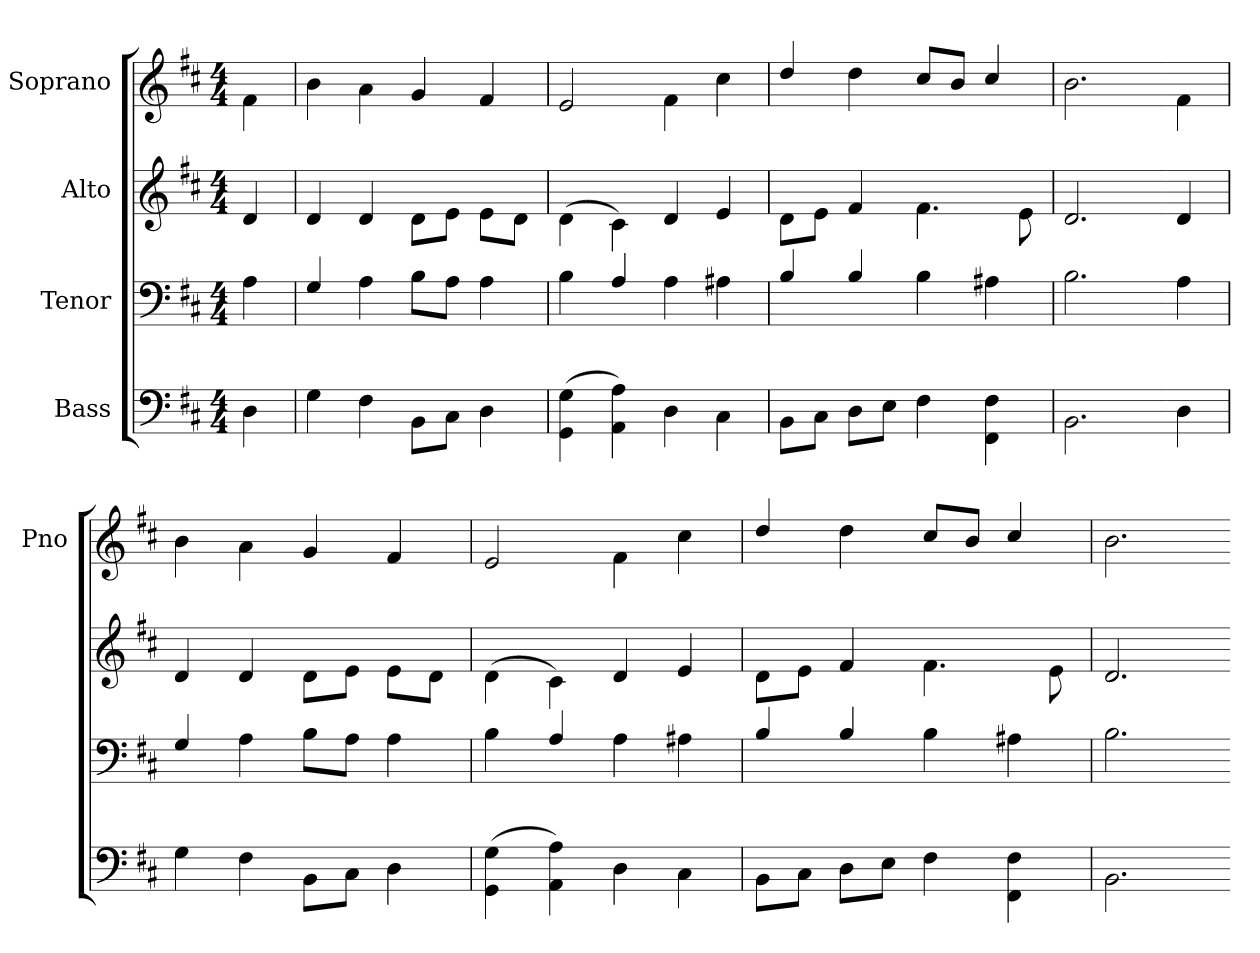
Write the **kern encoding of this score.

**kern	**kern	**kern	**kern
*part4	*part3	*part2	*part1
*staff4	*staff3	*staff2	*staff1
*I"Bass	*I"Tenor	*I"Alto	*I"Soprano
*	*	*	*I'Pno
*clefF4	*clefF4	*clefG2	*clefG2
*k[f#c#]	*k[f#c#]	*k[f#c#]	*k[f#c#]
*D:	*D:	*D:	*D:
*M4/4	*M4/4	*M4/4	*M4/4
=	=	=	=
4D\	4A\	4d/	4f#\
=	=	=	=
4G\	4G/	4d/	4b\
4F#\	4A\	4d/	4a\
8BB\L	8B\L	8d\L	4g/
8C#\J	8A\J	8e\J	.
4D\	4A\	8e\L	4f#/
.	.	8d\J	.
=	=	=	=
(<4GG!\ 4G\	4B\	(<4d\	2e/
4AA!\ 4A\)	((4A/	4c#\)	.
4D\	4A\	4d/	4f#\
4C#\	4A#X\	4e/	4cc#\
=	=	=	=
8BB\L	4B/	8d\L	4dd/
8C#\J	.	8e\J	.
8D\L	4B/	4f#/	4dd\
8E\J	.	.	.
4F#\	4B\	4.f#\	8cc#/L
.	.	.	8b/J
4FF#\ 4F#\	4A#X\	.	4cc#/
.	.	8e\	.
=	=	=	=
2.BB\	2.B\	2.d/	2.b\
=-	=-	=-	=-
4D\	4A\	4d/	4f#\
=	=	=	=
4G\	4G/	4d/	4b\
4F#\	4A\	4d/	4a\
8BB\L	8B\L	8d\L	4g/
8C#\J	8A\J	8e\J	.
4D\	4A\	8e\L	4f#/
.	.	8d\J	.
=	=	=	=
(<4GG!\ 4G\	4B\	(<4d\	2e/
4AA!\ 4A\)	((4A/	4c#\)	.
4D\	4A\	4d/	4f#\
4C#\	4A#X\	4e/	4cc#\
=	=	=	=
8BB\L	4B/	8d\L	4dd/
8C#\J	.	8e\J	.
8D\L	4B/	4f#/	4dd\
8E\J	.	.	.
4F#\	4B\	4.f#\	8cc#/L
.	.	.	8b/J
4FF#\ 4F#\	4A#X\	.	4cc#/
.	.	8e\	.
=	=	=	=
2.BB\	2.B\	2.d/	2.b\
=-	=-	=-	=-
*-	*-	*-	*-
